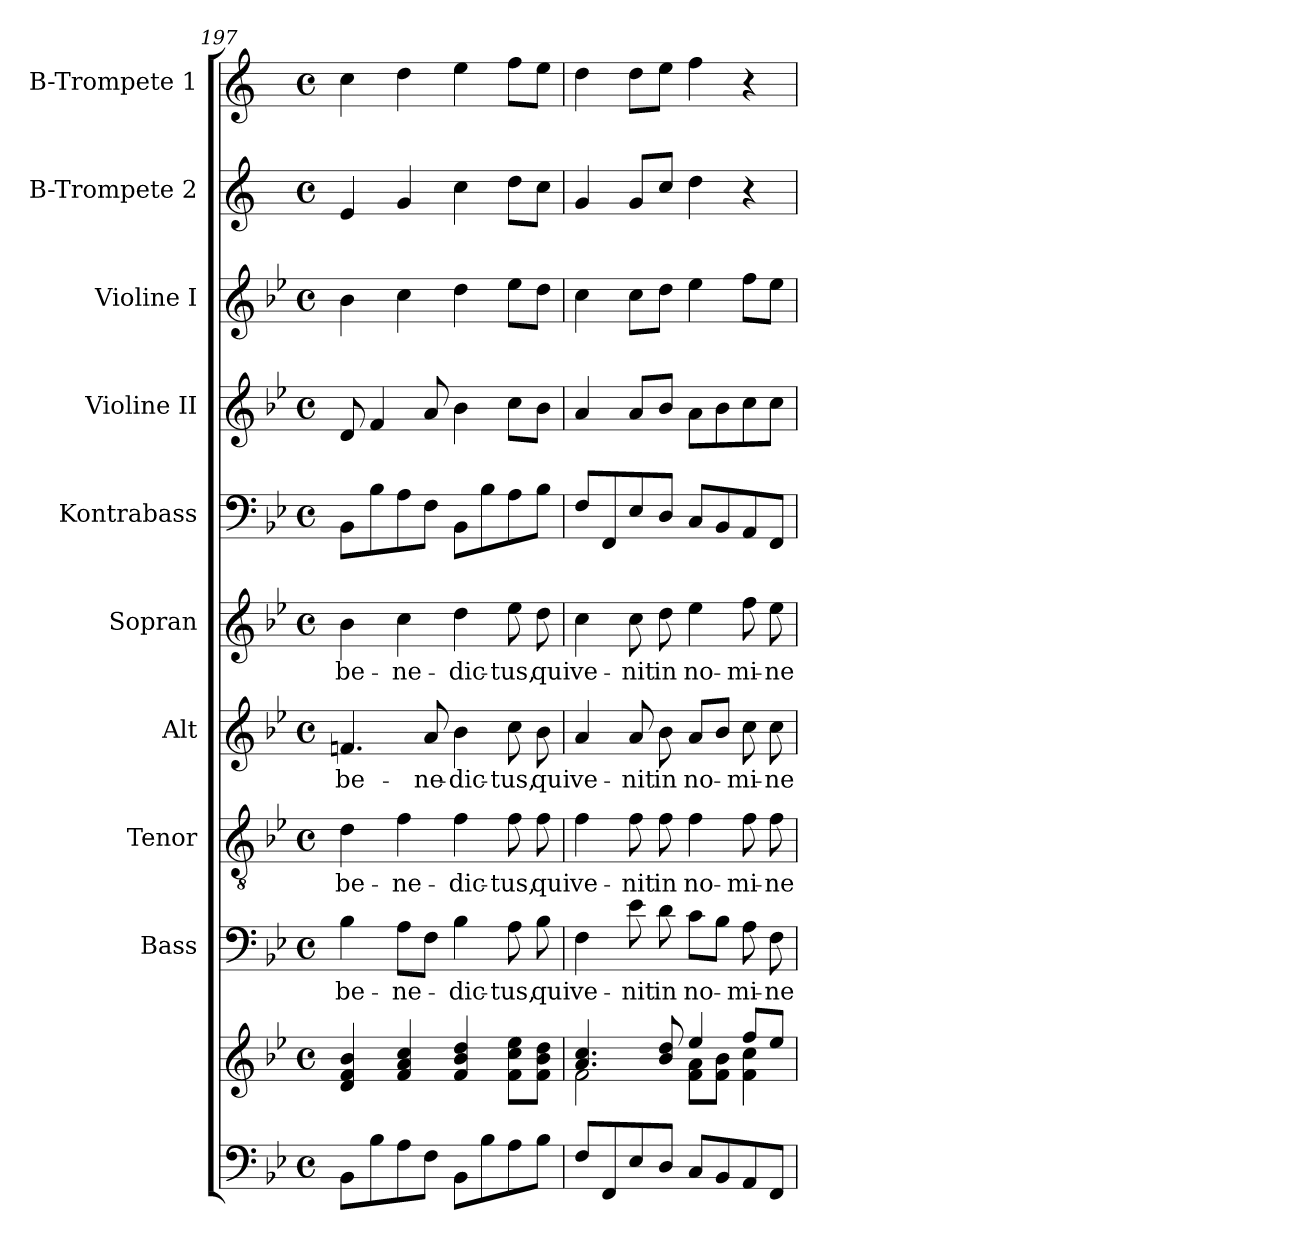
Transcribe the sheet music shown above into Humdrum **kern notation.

**kern	**kern	**kern	**text	**kern	**text	**kern	**text	**kern	**text	**kern	**kern	**kern	**kern	**kern
*part10	*part10	*part9	*part9	*part8	*part8	*part7	*part7	*part6	*part6	*part5	*part4	*part3	*part2	*part1
*staff11	*staff10	*staff9	*staff9	*staff8	*staff8	*staff7	*staff7	*staff6	*staff6	*staff5	*staff4	*staff3	*staff2	*staff1
*	*	*I"Bass	*	*I"Tenor	*	*I"Alt	*	*I"Sopran	*	*I"Kontrabass	*I"Violine II	*I"Violine I	*I"B-Trompete 2	*I"B-Trompete 1
*	*	*I'B.	*	*I'T.	*	*I'A.	*	*I'S.	*	*I'Kb.	*I'Vl. II	*I'Vl. I	*I'B Trp. 2	*I'B Trp. 1
*clefF4	*clefG2	*clefF4	*	*clefGv2	*	*clefG2	*	*clefG2	*	*clefF4	*clefG2	*clefG2	*clefG2	*clefG2
*	*	*	*	*	*	*	*	*	*	*ITrd7c12	*	*	*ITrd1c2	*ITrd1c2
*k[b-e-]	*k[b-e-]	*k[b-e-]	*	*k[b-e-]	*	*k[b-e-]	*	*k[b-e-]	*	*k[b-e-]	*k[b-e-]	*k[b-e-]	*k[b-e-]	*k[b-e-]
*B-:	*B-:	*B-:	*	*B-:	*	*B-:	*	*B-:	*	*B-:	*B-:	*B-:	*B-:	*B-:
*M4/4	*M4/4	*M4/4	*	*M4/4	*	*M4/4	*	*M4/4	*	*M4/4	*M4/4	*M4/4	*M4/4	*M4/4
*met(c)	*met(c)	*met(c)	*	*met(c)	*	*met(c)	*	*met(c)	*	*met(c)	*met(c)	*met(c)	*met(c)	*met(c)
=197	=197	=197	=197	=197	=197	=197	=197	=197	=197	=197	=197	=197	=197	=197
!	!	!	!LO:LY:b	!	!LO:LY:b	!	!LO:LY:b	!	!LO:LY:b	!	!	!	!	!
8BB-\L	4d/ 4f/ 4b-/	4B-\	be-	4d\	be-	4.fn/	be-	4b-\	be-	8BBB-\L	8d/	4b-\	4d/	4b-\
8B-\	.	.	.	.	.	.	.	.	.	8BB-\	4f/	.	.	.
!	!	!	!LO:LY:b	!	!LO:LY:b	!	!	!	!LO:LY:b	!	!	!	!	!
8A\	4f/ 4a/ 4cc/	8A\L	-ne-	4f\	-ne-	.	.	4cc\	-ne-	8AA\	.	4cc\	4f/	4cc\
!	!	!	!	!	!	!	!LO:LY:b	!	!	!	!	!	!	!
8F\J	.	8F\J	.	.	.	8a/	-ne-	.	.	8FF\J	8a/	.	.	.
!	!	!	!LO:LY:b	!	!LO:LY:b	!	!LO:LY:b	!	!LO:LY:b	!	!	!	!	!
8BB-\L	4f/ 4b-/ 4dd/	4B-\	-dic-	4f\	-dic-	4b-\	-dic-	4dd\	-dic-	8BBB-\L	4b-\	4dd\	4b-\	4dd\
8B-\	.	.	.	.	.	.	.	.	.	8BB-\	.	.	.	.
!	!	!	!LO:LY:b	!	!LO:LY:b	!	!LO:LY:b	!	!LO:LY:b	!	!	!	!	!
8A\	8f\ 8cc\ 8ee-\L	8A\	-tus,	8f\	-tus,	8cc\	-tus,	8ee-\	-tus,	8AA\	8cc\L	8ee-\L	8cc\L	8ee-\L
!	!	!	!LO:LY:b	!	!LO:LY:b	!	!LO:LY:b	!	!LO:LY:b	!	!	!	!	!
8B-\J	8f\ 8b-\ 8dd\J	8B-\	qui	8f\	qui	8b-\	qui	8dd\	qui	8BB-\J	8b-\J	8dd\J	8b-\J	8dd\J
!!LO:PB:g=z
=198	=198	=198	=198	=198	=198	=198	=198	=198	=198	=198	=198	=198	=198	=198
*	*^	*	*	*	*	*	*	*	*	*	*	*	*	*
!	!	!	!	!LO:LY:b	!	!LO:LY:b	!	!LO:LY:b	!	!LO:LY:b	!	!	!	!	!
8F/L	4.a/ 4.cc/	2f\	4F\	ve-	4f\	ve-	4a/	ve-	4cc\	ve-	8FF/L	4a/	4cc\	4f/	4cc\
8FF/	.	.	.	.	.	.	.	.	.	.	8FFF/	.	.	.	.
!	!	!	!	!LO:LY:b	!	!LO:LY:b	!	!LO:LY:b	!	!LO:LY:b	!	!	!	!	!
8E-/	.	.	8e-\	-nit	8f\	-nit	8a/	-nit	8cc\	-nit	8EE-/	8a/L	8cc\L	8f/L	8cc\L
!	!	!	!	!LO:LY:b	!	!LO:LY:b	!	!LO:LY:b	!	!LO:LY:b	!	!	!	!	!
8D/J	8b-/ 8dd/	.	8d\	in	8f\	in	8b-\	in	8dd\	in	8DD/J	8b-/J	8dd\J	8b-/J	8dd\J
!	!	!	!	!LO:LY:b	!	!LO:LY:b	!	!LO:LY:b	!	!LO:LY:b	!	!	!	!	!
8C/L	4ee-/	8f\ 8a\L	8c\L	no-	4f\	no-	8a/L	no-	4ee-\	no-	8CC/L	8a\L	4ee-\	4cc\	4ee-\
8BB-/	.	8f\ 8b-\J	8B-\J	.	.	.	8b-/J	.	.	.	8BBB-/	8b-\	.	.	.
!	!	!	!	!LO:LY:b	!	!LO:LY:b	!	!LO:LY:b	!	!LO:LY:b	!	!	!	!	!
8AA/	8ff/L	4f\ 4cc\	8A\	-mi-	8f\	-mi-	8cc\	-mi-	8ff\	-mi-	8AAA/	8cc\	8ff\L	4r	4r
!	!	!	!	!LO:LY:b	!	!LO:LY:b	!	!LO:LY:b	!	!LO:LY:b	!	!	!	!	!
8FF/J	8ee-/J	.	8F\	-ne	8f\	-ne	8cc\	-ne	8ee-\	-ne	8FFF/J	8cc\J	8ee-\J	.	.
*	*v	*v	*	*	*	*	*	*	*	*	*	*	*	*	*
=	=	=	=	=	=	=	=	=	=	=	=	=	=	=
*-	*-	*-	*-	*-	*-	*-	*-	*-	*-	*-	*-	*-	*-	*-
